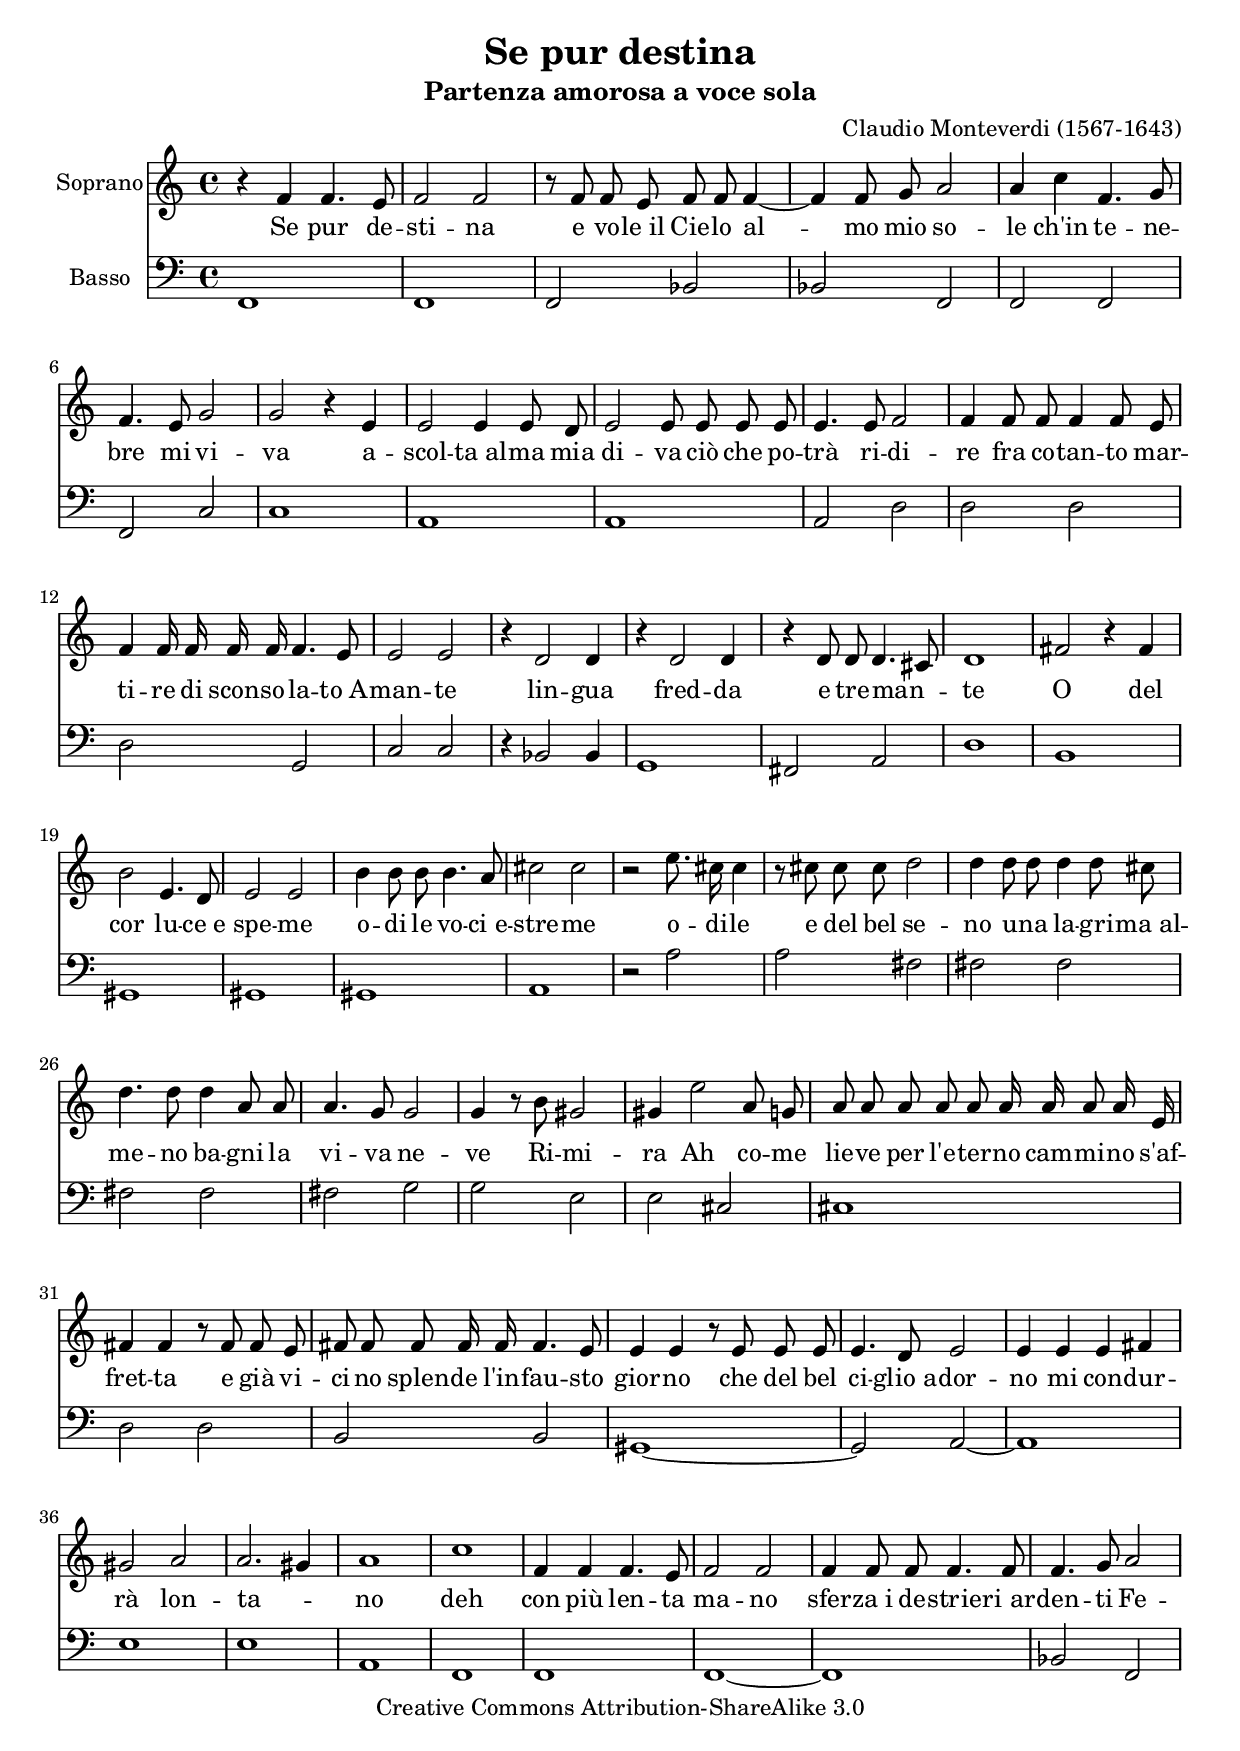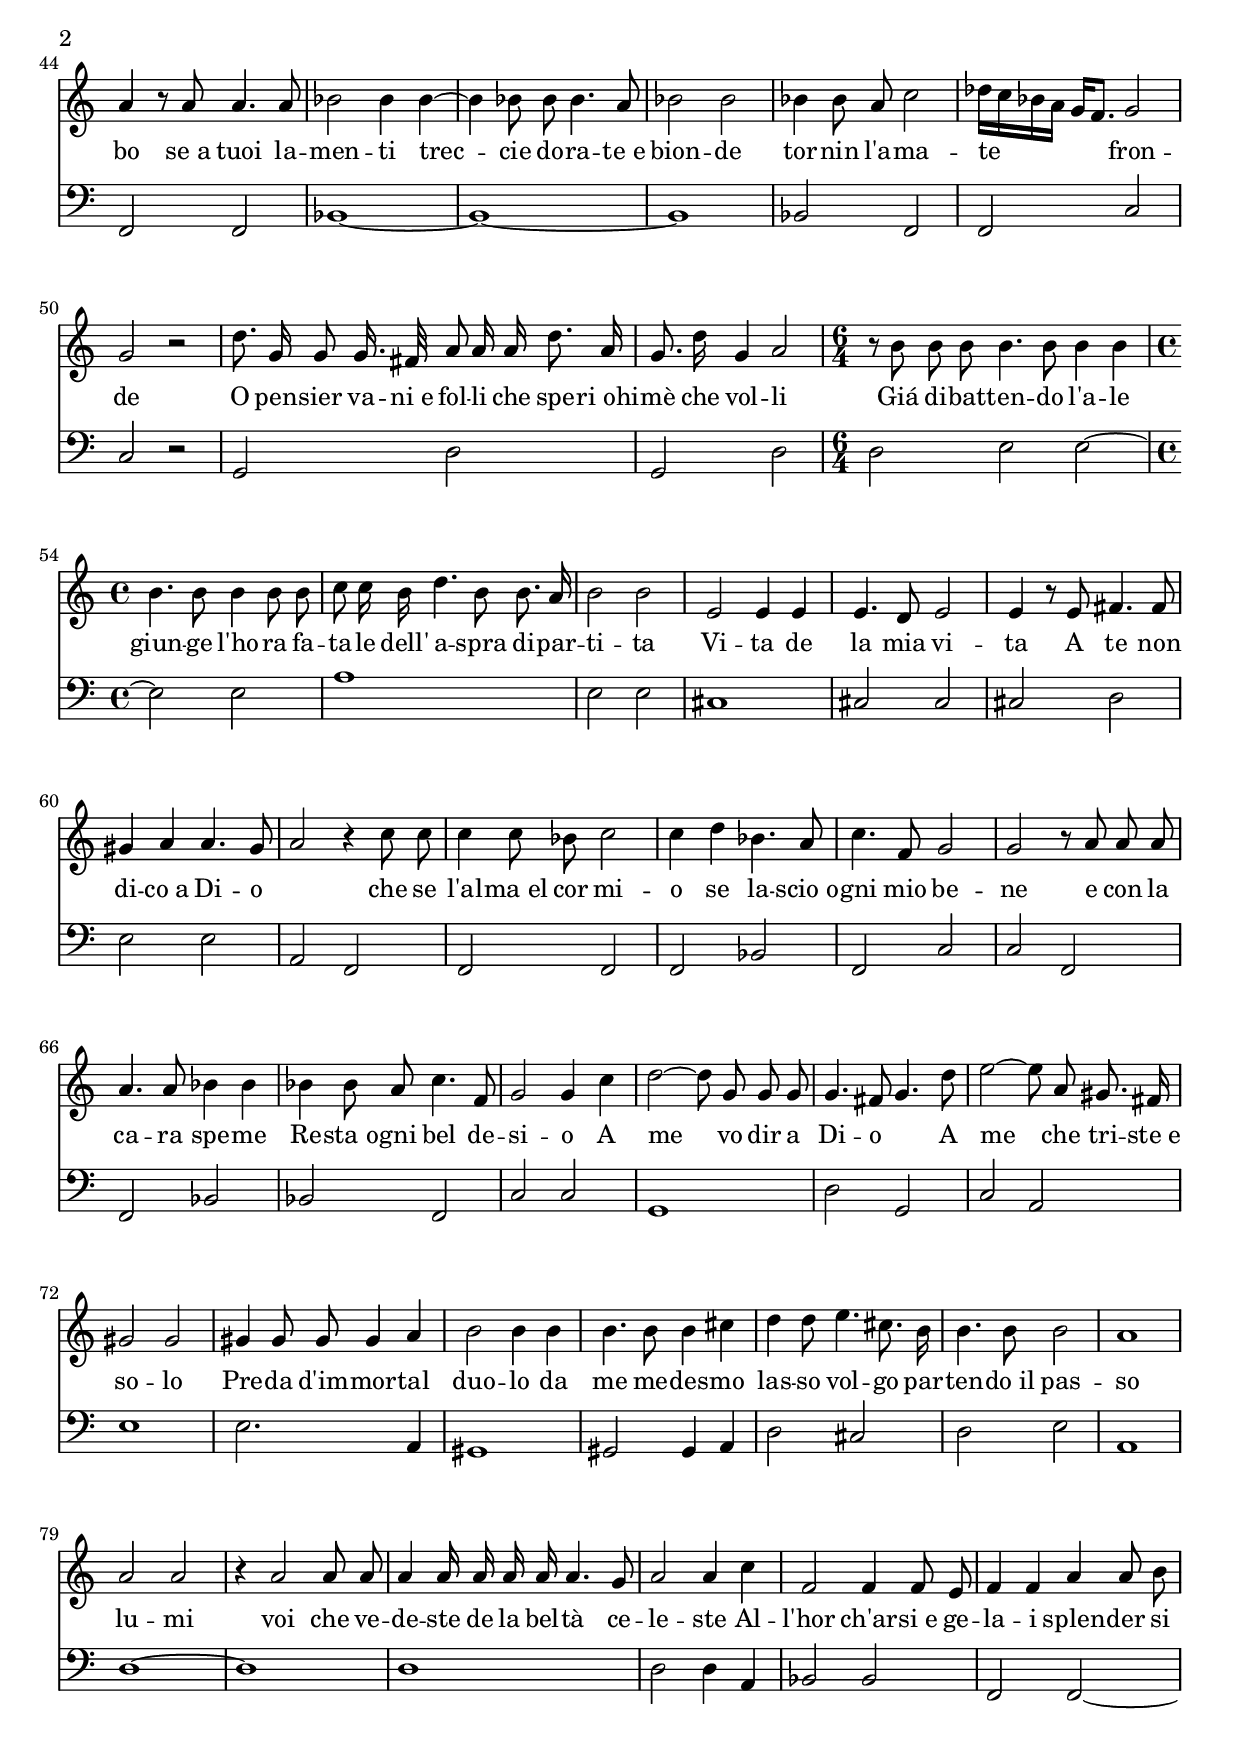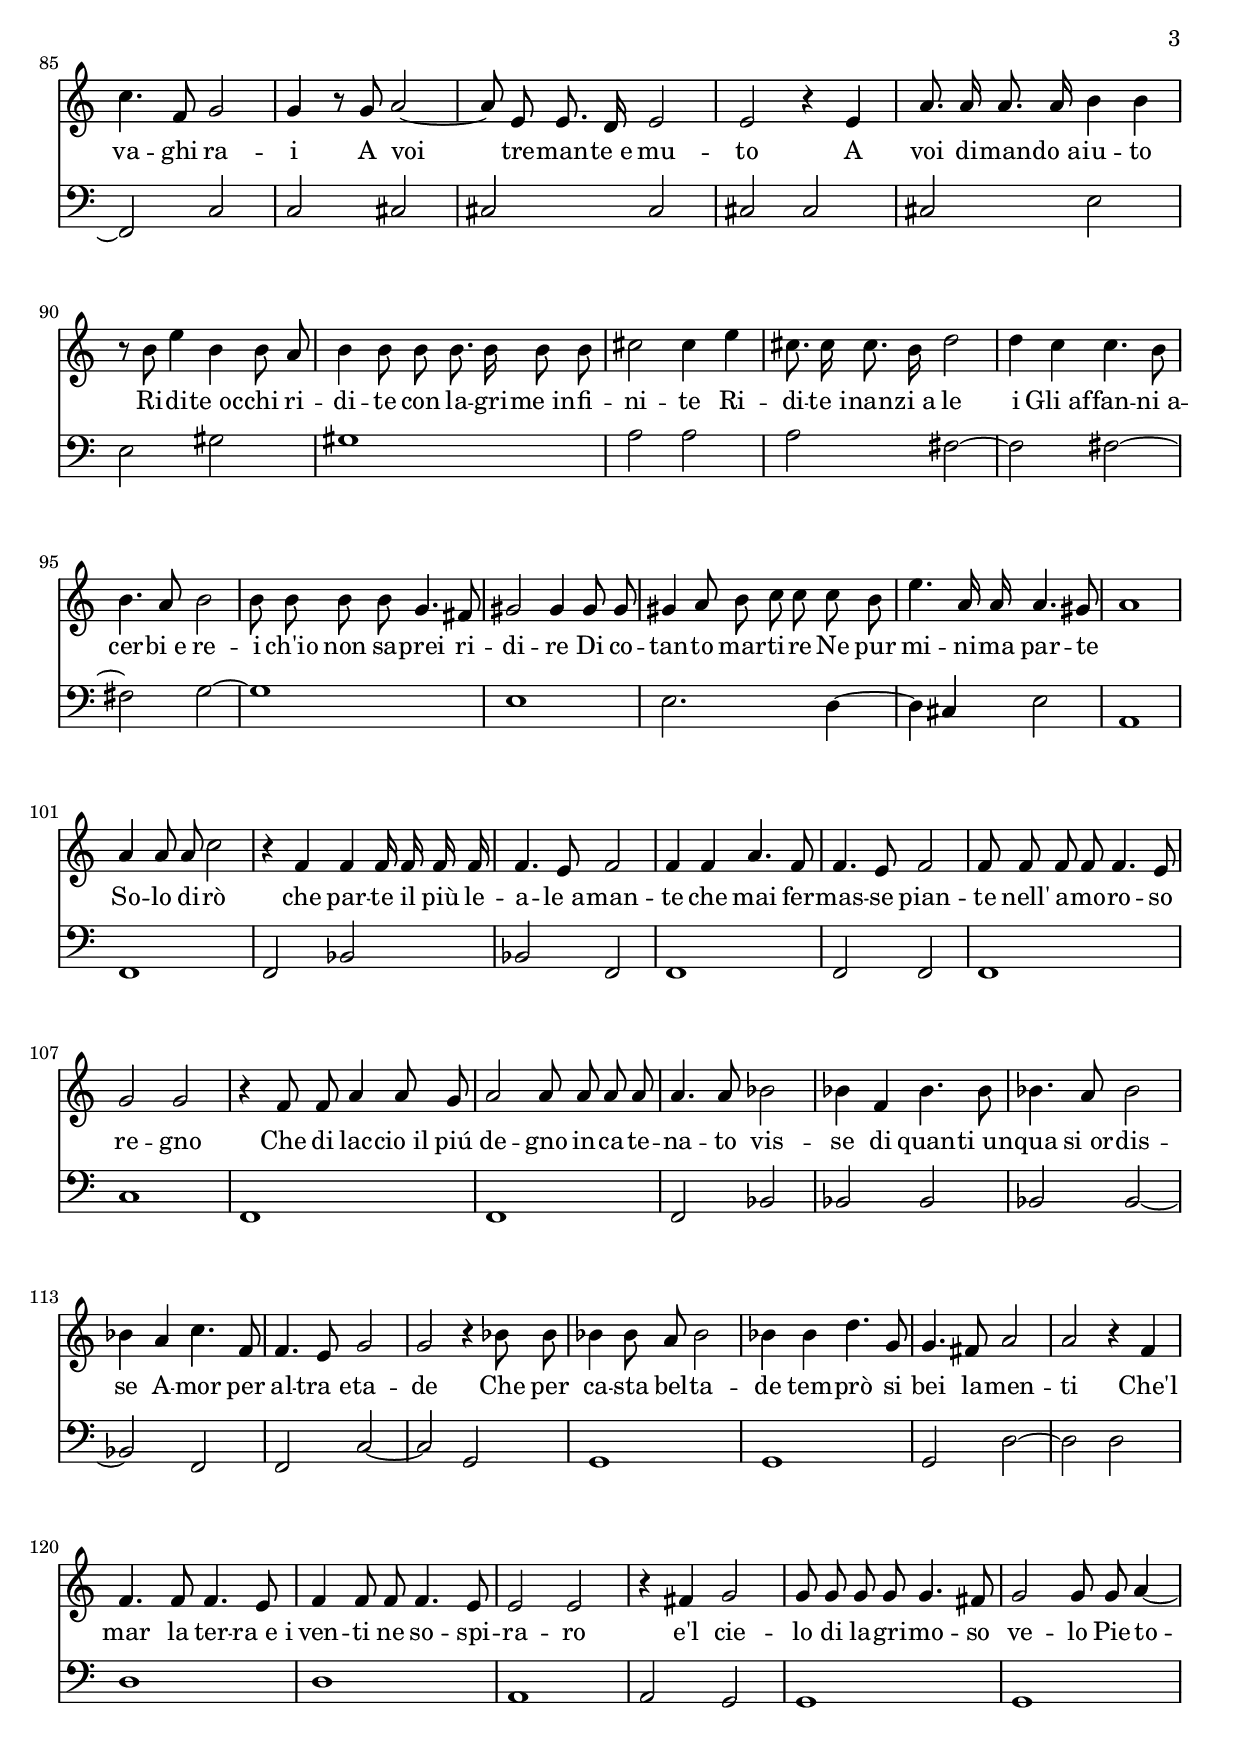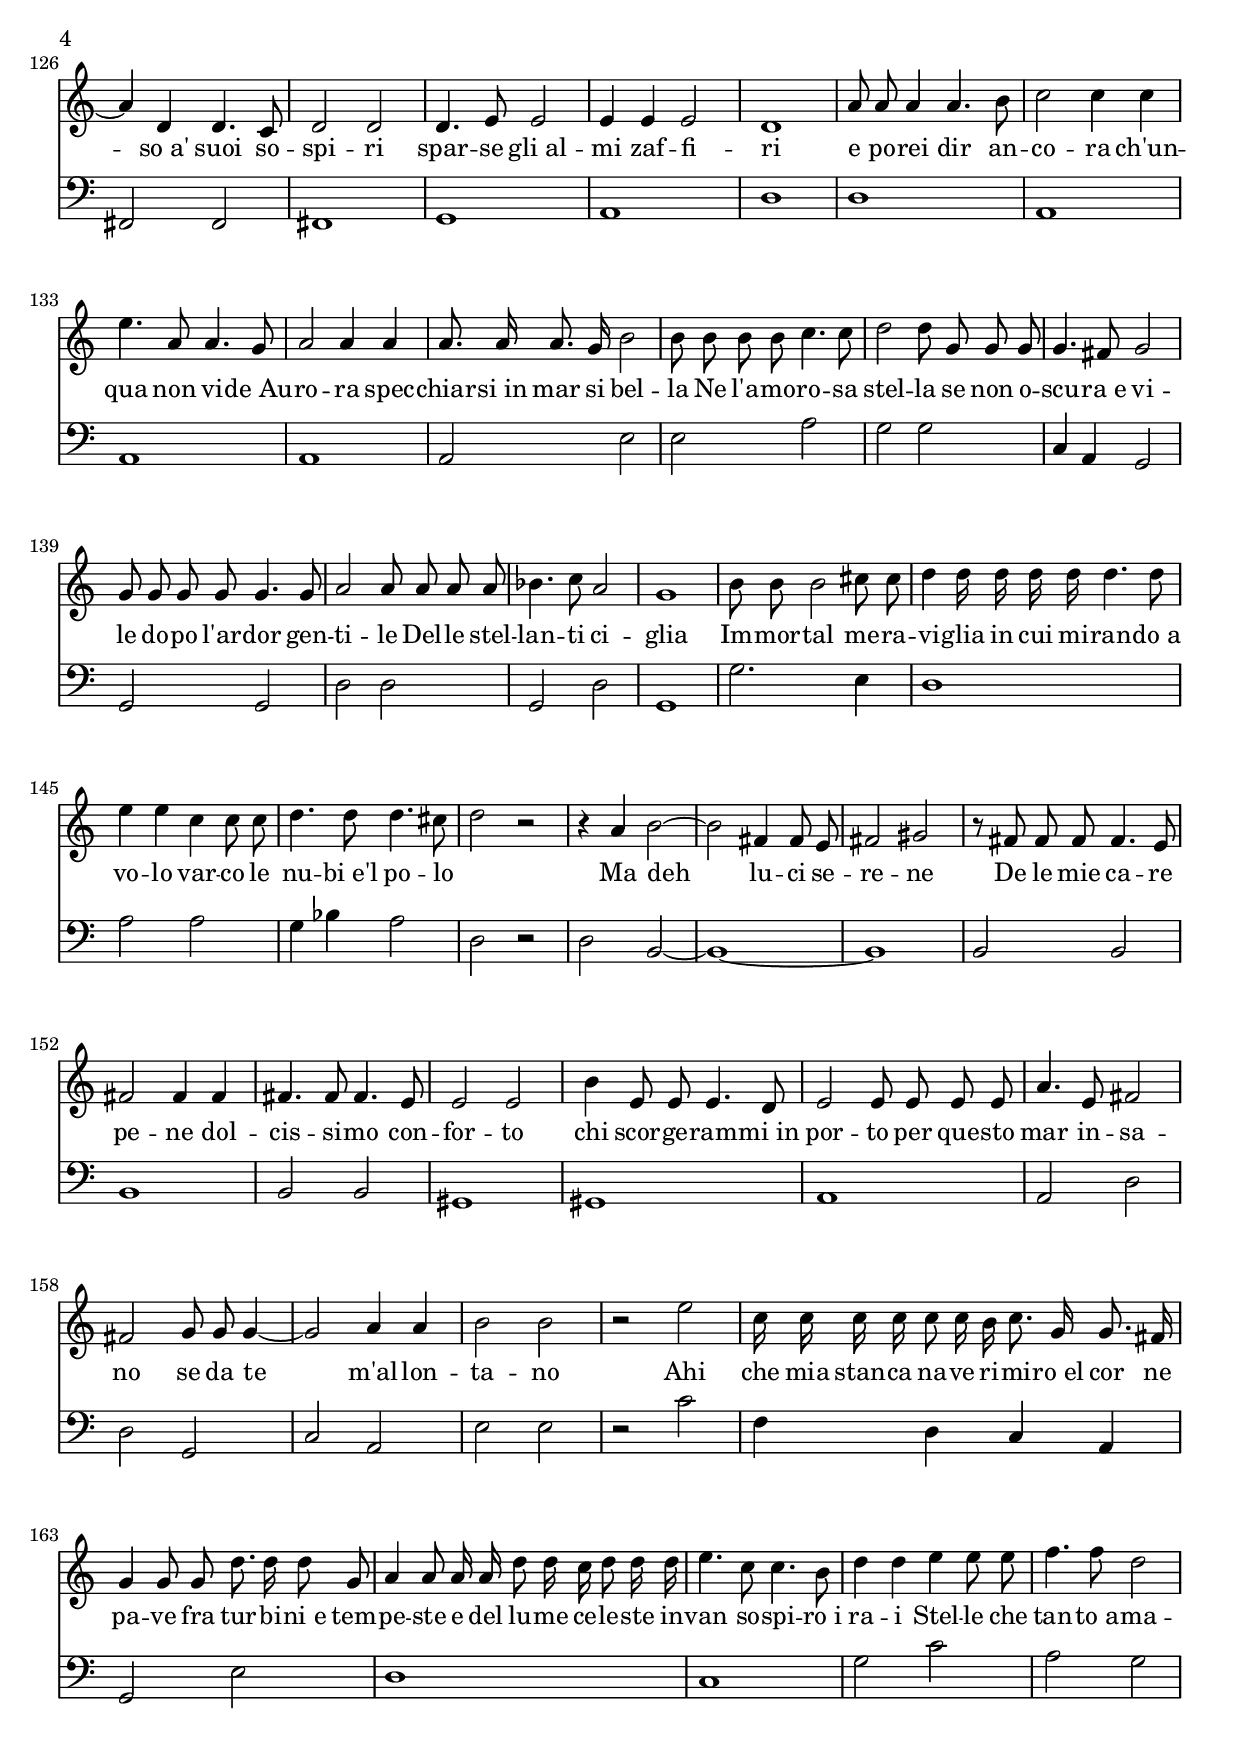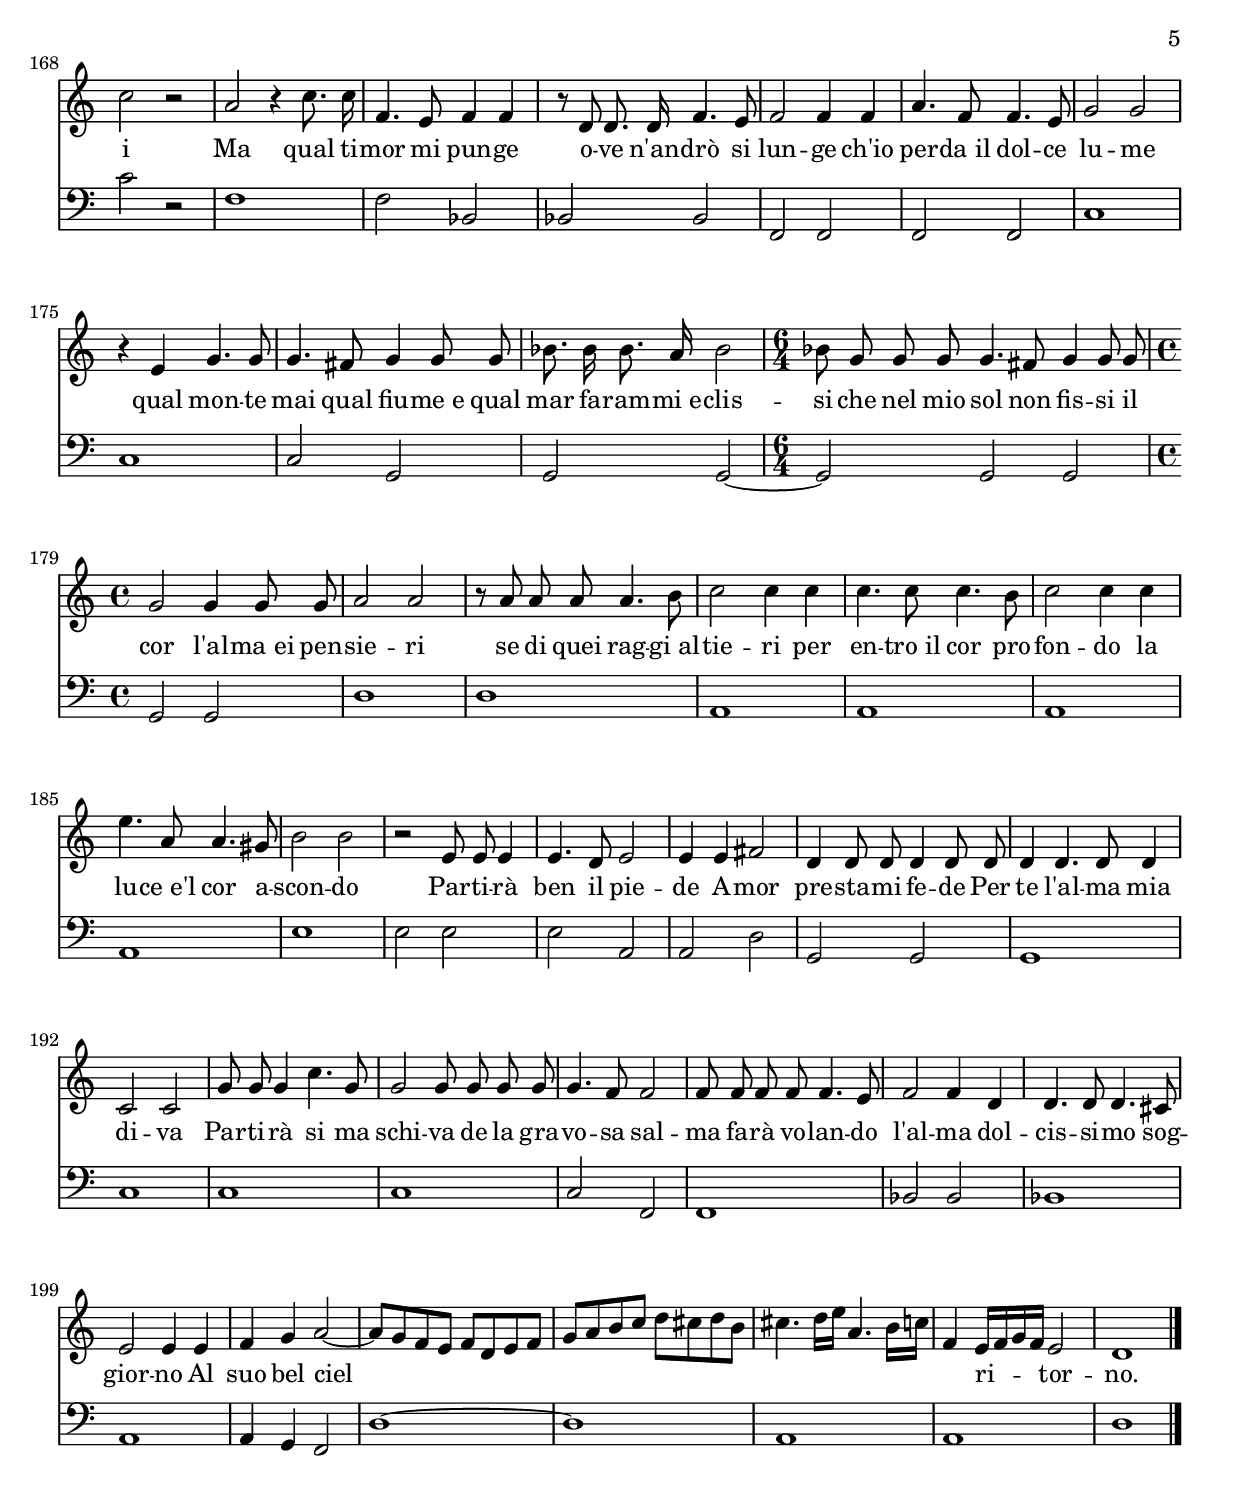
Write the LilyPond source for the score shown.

% Created on Sat Mar 14 22:46:16 CET 2009
\version "2.12.2"

\header {
	title = "Se pur destina"
	subtitle = "Partenza amorosa a voce sola"
	composer = "Claudio Monteverdi (1567-1643)"
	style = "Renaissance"
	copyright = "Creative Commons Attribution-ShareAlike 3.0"
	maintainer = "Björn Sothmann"
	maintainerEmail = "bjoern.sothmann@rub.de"
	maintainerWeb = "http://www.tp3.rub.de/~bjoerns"
}

\include "deutsch.ly"

verse= \lyricmode {
Se pur de -- sti -- na e vo -- le_il Cie -- lo al -- mo mio so -- le ch'in te -- ne -- bre mi vi -- va a -- scol -- ta_al -- ma mia di -- va ciò che po -- trà ri -- di -- re fra co -- tan -- to mar -- ti -- re di scon -- so -- la -- to_A -- man -- te lin -- gua fred -- da e tre -- man -- te O del cor lu -- ce_e spe -- me o -- di le vo -- ci_e -- stre -- me o -- di -- le e del bel se -- no u -- na la -- gri -- ma_al -- me -- no ba -- gni la vi -- va ne -- ve Ri -- mi -- ra Ah co -- me lie -- ve per l'e -- ter -- no cam -- mi -- no s'af -- fret -- ta e già vi -- ci -- no splen -- de l'in -- fau -- sto gior -- no che del bel ci -- glio_a -- dor -- no mi con -- dur -- rà lon -- ta -- no deh con più len -- ta ma -- no sfer -- za_i de -- strie -- ri_ar -- den -- ti Fe -- bo se_a tuoi la -- men -- ti trec -- cie do -- ra -- te_e bion -- de tor -- nin l'a -- ma -- te fron -- de O pen -- sier va -- ni_e fol -- li che spe -- ri_ohi -- mè che vol -- li Giá di -- bat -- ten -- do l'a -- le giun -- ge l'ho -- ra fa -- ta -- le dell' a -- spra di -- par -- ti -- ta Vi -- ta de la mia vi -- ta A te non di -- co_a Di -- o che se l'al -- ma_el cor mi -- o se la -- scio_o -- gni mio be -- ne e con la ca -- ra spe -- me Re -- sta_o -- gni bel de -- si -- o A me vo dir a Di -- o A me che tri -- ste_e so -- lo Pre -- da d'im -- mor -- tal duo -- lo da me me -- des -- mo las -- so vol -- go par -- ten -- do_il pas -- so lu -- mi voi che ve -- de -- ste de la bel -- tà ce -- le -- ste Al -- l'hor ch'ar -- si_e ge -- la -- i splen -- der si va -- ghi ra -- i A voi tre -- man -- te_e mu -- to A voi di -- man -- do_a -- iu -- to Ri -- di -- te_oc -- chi ri -- di -- te con la -- gri -- me_in -- fi -- ni -- te Ri -- di -- te_i -- nan -- zi_a le i Gli_af -- fan -- ni_a -- cer -- bi_e re -- i ch'io non sa -- prei ri -- di -- re Di co -- tan -- to mar -- ti -- re Ne pur mi -- ni -- ma par -- te So -- lo di -- rò che par -- te il più le -- a -- le_a -- man -- te che mai fer -- mas -- se pian -- te nell' a -- mo -- ro -- so re -- gno Che di lac -- cio_il piú de -- gno in -- ca -- te -- na -- to vis -- se di quan -- ti_un -- qua si_or -- dis -- se A -- mor per al -- tra_e -- ta -- de Che per ca -- sta bel -- ta -- de tem -- prò si bei la -- men -- ti Che'l mar la ter -- ra_e_i ven -- ti ne so -- spi -- ra -- ro e'l cie -- lo di la -- gri -- mo -- so ve -- lo Pie -- to -- so_a' suoi so -- spi -- ri spar -- se gli_al -- mi zaf -- fi -- ri e po -- rei dir an -- co -- ra ch'un -- qua non vi -- de_Au -- ro -- ra spec -- chiar -- si_in mar si bel -- la Ne l'a -- mo -- ro -- sa stel -- la se non o -- scu -- ra_e vi -- le do -- po l'ar -- dor gen -- ti -- le Del -- le stel -- lan -- ti ci -- glia Im -- mor -- tal me -- ra -- vi -- glia in cui mi -- ran -- do_a vo -- lo var -- co le nu -- bi_e'l po -- lo Ma deh lu -- ci se -- re -- ne De le mie ca -- re pe -- ne dol -- cis -- si -- mo con -- for -- to chi scor -- ge -- ram -- mi_in por -- to per que -- sto mar in -- sa -- no se da te m'al -- lon -- ta -- no Ahi che mia stan -- ca na -- ve ri -- mi -- ro_el cor ne pa -- ve fra tur -- bi -- ni_e tem -- pe -- ste e del lu -- me ce -- le -- ste in -- van so -- spi -- ro_i ra -- i Stel -- le che tan -- to_a -- ma -- i Ma qual ti -- mor mi pun -- ge o -- ve n'an -- drò si lun -- ge ch'io per -- da_il dol -- ce lu -- me qual mon -- te mai qual fiu -- me_e qual mar fa -- ram -- mi_e -- clis -- si che nel mio sol non fis -- si il cor l'al -- ma_ei pen -- sie -- ri se di quei rag -- gi_al -- tie -- ri per en -- tro_il cor pro -- fon -- do la lu -- ce_e'l cor a -- scon -- do Par -- ti -- rà ben il pie -- de A -- mor pre -- sta -- mi fe -- de Per te l'al -- ma mia di -- va Par -- ti -- rà si ma schi -- va de la gra -- vo -- sa sal -- ma fa -- rà vo -- lan -- do l'al -- ma dol -- cis -- si -- mo sog -- gior -- no Al suo bel ciel ri -- tor -- no.
}
 

staffSoprano = \new Staff  {
	\time 4/4
	\override Score.MetronomeMark #'stencil = ##f
	\tempo 4 = 100 
	\set Staff.instrumentName="Soprano"
	\set Staff.midiInstrument="oboe"
	\key c \major
	\clef treble
	\relative c' { 	
		\context Voice = "melodySop" {
			\dynamicUp
			\autoBeamOff
			r4 f f4. e8 |
			f2 f |
			r8 f f e f f f4~ |
			f f8 g a2 |
			a4 c f,4. g8 |
			f4. e8 g2 |
			g r4 e |
			e2 e4 e8 d |
			e2 e8 e e e |
			e4. e8 f2 |
			f4 f8 f f4 f8 e |
			f4 f16 f f f f4. e8 |
			e2 e |
			r4 d2 d4 |
			r4 d2 d4 |
			r d8 d d4.\melisma cis8\melismaEnd |
			d1 |
			fis2 r4 fis |
			h2 e,4. d8 |
			e2 e |
			h'4 h8 h h4. a8 |
			cis2 cis |
			r e8. cis16 cis4 |
			r8 cis cis cis d2 |
			d4 d8 d d4 d8 cis |
			d4. d8 d4 a8 a |
			a4. g8 g2 |
			g4 r8 h gis2 |
			gis4 e'2 a,8 g |
			a a a a a a16 a a8 a16 e |
			fis4 fis r8 fis fis e |
			fis fis fis fis16 fis fis4. e8 |
			e4 e r8 e e e |
			e4. d8 e2 |
			e4 e e fis |
			gis2 a |
			a2.\melisma gis4\melismaEnd |
			a1 |
			c |
			f,4 f f4. e8 |
			f2 f |
			f4 f8 f f4. f8 |
			f4. g8 a2 |
			a4 r8 a a4. a8 |
			b2 b4 b~ |
			b b8 b b4. a8 |
			b2 b |
			b4 b8 a c2 |
			des16[\melisma c b a] g[ f8.]\melismaEnd g2 |
			g r |
			d'8. g,16 g8 g16. fis32 a8 a16 a d8. a16 |
			g8. d'16 g,4 a2 |
			\time 6/4
			r8 h h h h4. h8 h4 h |
			\time 4/4
			h4. h8 h4 h8 h |
			c c16 h d4. h8 h8. a16 |
			h2 h |
			e, e4 e |
			e4. d8 e2 |
			e4 r8 e fis4. fis8 |
			gis4 a a4. gis8\melisma |
			a2\melismaEnd r4 c8 c |
			c4 c8 b c2 |
			c4 d b4. a8 |
			c4. f,8 g2 |
			g r8 a a a |
			a4. a8 b4 b |
			b b8 a c4. f,8 |
			g2 g4 c |
			d2~ d8 g, g g |
			g4. fis8\melisma g4.\melismaEnd d'8 |
			e2~ e8 a, gis8. fis16 |
			gis2 gis |
			gis4 gis8 gis gis4 a |
			h2 h4 h |
			h4. h8 h4 cis |
			d4 d8 e4. cis8. h16 |
			h4. h8 h2 |
			a1 |
			a2 a |
			r4 a2 a8 a |
			a4 a16 a a a a4. g8 |
			a2 a4 c |
			f,2 f4 f8 e |
			f4 f a a8 h |
			c4. f,8 g2 |
			g4 r8 g a2~ |
			a8 e e8. d16 e2 |
			e r4 e |
			a8. a16 a8. a16 h4 h |
			r8 h e4 h h8 a |
			h4 h8 h h8. h16 h8 h |
			cis2 cis4 e |
			cis8. cis16 cis8. h16 d2 |
			d4 c c4. h8 |
			h4. a8 h2 |
			h8 h h h g4. fis8 |
			gis2 gis4 gis8 gis |
			gis4 a8 h c c c h |
			e4. a,16 a a4. gis8\melisma |
			a1\melismaEnd |
			a4 a8 a c2 |
			r4 f, f f16 f f f |
			f4. e8 f2 |
			f4 f a4. f8 |
			f4. e8 f2 |
			f8 f f f f4. e8 |
			g2 g |
			r4 f8 f a4 a8 g |
			a2 a8 a a a |
			a4. a8 b2 |
			b4 f b4. b8 |
			b4. a8 b2 |
			b4 a c4. f,8 |
			f4. e8 g2 |
			g r4 b8 b |
			b4 b8 a b2 |
			b4 b d4. g,8 |
			g4. fis8 a2 |
			a r4 f |
			f4. f8 f4. e8 |
			f4 f8 f f4. e8 |
			e2 e |
			r4 fis g2 |
			g8 g g g g4. fis8 |
			g2 g8 g a4~ |
			a d, d4. c8 |
			d2 d |
			d4. e8 e2 |
			e4 e e2 |
			d1 |
			a'8 a a4 a4. h8 |
			c2 c4 c |
			e4. a,8 a4. g8 |
			a2 a4 a |
			a8. a16 a8. g16 h2 |
			h8 h h h c4. c8 |
			d2 d8 g, g g |
			g4. fis8 g2 |
			g8 g g g g4. g8 |
			a2 a8 a a a |
			b4. c8 a2 |
			g1 |
			h8 h h2 cis8 cis |
			d4 d16 d d d d4. d8 |
			e4 e c c8 c |
			d4. d8 d4. cis8\melisma |
			d2\melismaEnd r |
			r4 a h2~ |
			h fis4 fis8 e |
			fis2 gis |
			r8 fis fis fis fis4. e8 |
			fis2 fis4 fis |
			fis4. fis8 fis4. e8 |
			e2 e |
			h'4 e,8 e e4. d8 |
			e2 e8 e e e |
			a4. e8 fis2 |
			fis g8 g g4~ |
			g2 a4 a |
			h2 h |
			r e |
			c16 c c c c8 c16 h c8. g16 g8. fis16 |
			g4 g8 g d'8. d16 d8 g, |
			a4 a8 a16 a d8 d16 c d8 d16 d |
			e4. c8 c4. h8 |
			d4 d e e8 e |
			f4. f8 d2 |
			c r |
			a r4 c8. c16 |
			f,4. e8 f4 f |
			r8 d d8. d16 f4. e8 |
			f2 f4 f |
			a4. f8 f4. e8 |
			g2 g |
			r4 e g4. g8 |
			g4. fis8 g4 g8 g |
			b8. b16 b8. a16 b2 |
			\time 6/4 b8 g g g g4. fis8 g4 g8 g |
			\time 4/4
			g2 g4 g8 g |
			a2 a |
			r8 a a a a4. h8 |
			c2 c4 c |
			c4. c8 c4. h8 |
			c2 c4 c |
			e4. a,8 a4. gis8 |
			h2 h |
			r e,8 e e4 |
			e4. d8 e2 |
			e4 e fis2 |
			d4 d8 d d4 d8 d |
			d4 d4. d8 d4 |
			c2 c |
			g'8 g g4 c4. g8 |
			g2 g8 g g g |
			g4. f8 f2 |
			f8 f f f f4. e8 |
			f2 f4 d |
			d4. d8 d4. cis8 |
			e2 e4 e |
			f g a2~\melisma |
			a8[ g f e] f[ d e f] |
			g[ a h c] d[ cis d h] |
			cis4. d16[ e] a,4. h16[ c] |
			f,4\melismaEnd e16[ f g f] e2 |
			d1 |
		}

	\bar "|."
	}

}
staffBasso = \new Staff  {
	\set Staff.instrumentName="Basso"
	\set Staff.midiInstrument="harpsichord"
	\key c \major
	\clef bass
	\relative c, {
		f1 |
		f |
		f2 b |
		b f |
		f f |
		f c' |
		c1 |
		a |
		a |
		a2 d |
		d d |
		d g, |
		c c |
		r4 b2 b4 |
		g1 |
		fis2 a |
		d1 |
		h |
		gis |
		gis |
		gis |
		a |
		r2 a' |
		a fis |
		fis fis |
		fis fis |
		fis g |
		g e |
		e cis |
		cis1 |
		d2 d |
		h h |
		gis1~ |
		gis2 a~ |
		a1 |
		e' |
		e |
		a, |
		f |
		f |
		f~ |
		f |
		b2 f |
		f f |
		b1~ |
		b~ |
		b |
		b2 f |
		f c' |
		c r |
		g d' |
		g, d' |
		\time 6/4
		d e e~ |
		\time 4/4
		e e |
		a1 |
		e2 e |
		cis1 |
		cis2 cis |
		cis d |
		e e |
		a, f |
		f f |
		f b |
		f c' |
		c f, |
		f b |
		b f |
		c' c |
		g1 |
		d'2 g, |
		c a |
		e'1 |
		e2. a,4 |
		gis1 |
		gis2 gis4 a |
		d2 cis |
		d e |
		a,1 |
		d~ |
		d |
		d |
		d2 d4 a |
		b2 b |
		f f~ |
		f c' |
		c cis |
		cis cis |
		cis cis |
		cis e |
		e gis |
		gis1 |
		a2 a |
		a fis~ |
		fis fis~ |
		fis g~ |
		g1 |
		e |
		e2. d4~ |
		d cis e2 |
		a,1 |
		f |
		f2 b |
		b f |
		f1 |
		f2 f |
		f1 |
		c' |
		f, |
		f |
		f2 b |
		b b |
		b b~ |
		b f |
		f c'~ |
		c g |
		g1 |
		g |
		g2 d'~ |
		d d |
		d1 |
		d |
		a |
		a2 g |
		g1 |
		g |
		fis2 fis |
		fis1 |
		g |
		a |
		d |
		d |
		a |
		a |
		a |
		a2 e' |
		e a |
		g g |
		c,4 a g2 |
		g2 g |
		d' d |
		g, d' |
		g,1 |
		g'2. e4 |
		d1 |
		a'2 a |
		g4 b a2 |
		d, r |
		d h~ |
		h1~ |
		h |
		h2 h |
		h1 |
		h2 h |
		gis1 |
		gis |
		a |
		a2 d |
		d g, |
		c a |
		e' e |
		r c' |
		f,4 d c a |
		g2 e' |
		d1 |
		c |
		g'2 c |
		a g |
		c r |
		f,1 |
		f2 b, |
		b b |
		f f |
		f f |
		c'1 |
		c |
		c2 g |
		g2 g~ |
		\time 6/4
		g g g |
		\time 4/4
		g g |
		d'1 |
		d |
		a |
		a |
		a |
		a |
		e'1 |
		e2 e |
		e a, |
		a d |
		g, g |
		g1 |
		c |
		c |
		c |
		c2 f, |
		f1 |
		b2 b |
		b1 |
		a |
		a4 g f2 |
		d'1~ |
		d |
		a |
		a |
		d |
	\bar "|."
	}

}


\score {
	<<
		\staffSoprano
		\context Lyrics = "lmelodySop" \lyricmode  { \lyricsto "melodySop" \verse }
		
		\staffBasso
	>>
	
	\midi {
	}

	\layout  {
	}
}

\paper {
}

